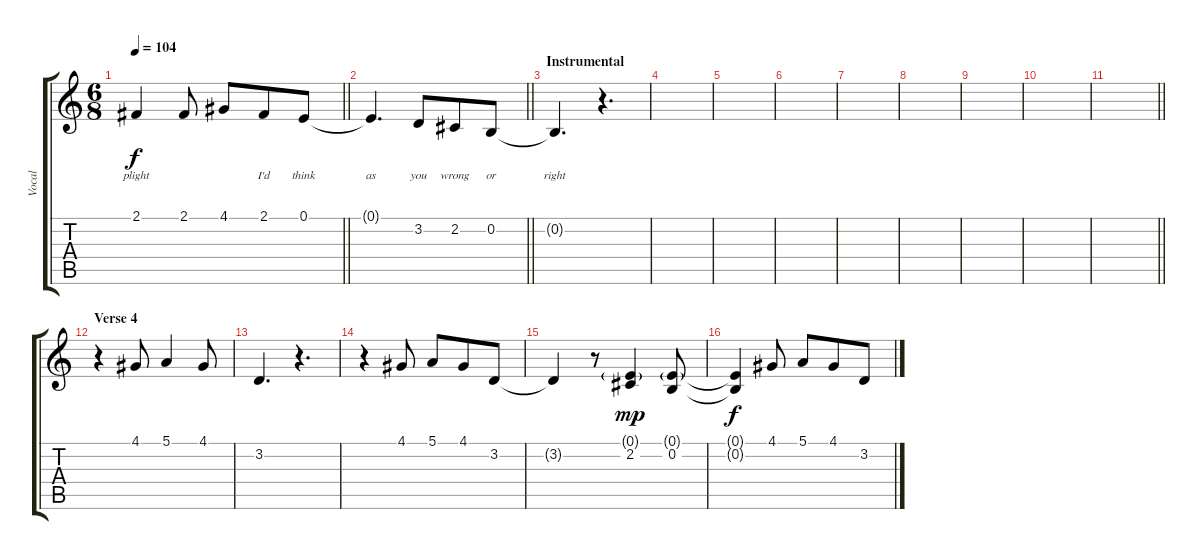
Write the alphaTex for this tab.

\track ("Vocal" "Vocal") {instrument acousticgrandpiano}
\staff {score tabs}
\tuning (E4 B3 G3 D3 A2 E2) {hide}
\ts (6 8)
\tempo 104
\clef g2
\barLineRight lightlight
\ks c
2.1{t}.4{lyrics (0 "plight") lyrics (1 "") lyrics (2 "") lyrics (3 "") lyrics (4 "") dy f} 2.1.8{lyrics (0 "") lyrics (1 "") lyrics (2 "") lyrics (3 "") lyrics (4 "")} 4.1.8{lyrics (0 "") lyrics (1 "") lyrics (2 "") lyrics (3 "") lyrics (4 "")} 2.1.8{lyrics (0 "I'd") lyrics (1 "") lyrics (2 "") lyrics (3 "") lyrics (4 "")} 0.1.8{lyrics (0 "think") lyrics (1 "") lyrics (2 "") lyrics (3 "") lyrics (4 "")} |
\section ("" "")
\barLineRight lightlight
0.1{t}.4{d lyrics (0 "as") lyrics (1 "") lyrics (2 "") lyrics (3 "") lyrics (4 "")} 3.2.8{lyrics (0 "you") lyrics (1 "") lyrics (2 "") lyrics (3 "") lyrics (4 "")} 2.2.8{lyrics (0 "wrong") lyrics (1 "") lyrics (2 "") lyrics (3 "") lyrics (4 "")} 0.2.8{lyrics (0 "or") lyrics (1 "") lyrics (2 "") lyrics (3 "") lyrics (4 "")} |
\section ("" "Instrumental")
0.2{t}.4{d lyrics (0 "right") lyrics (1 "") lyrics (2 "") lyrics (3 "") lyrics (4 "")} r.4{d} |
|
|
|
|
|
|
|
\barLineRight lightlight
|
\section ("" "Verse 4")
r.4 4.1.8 5.1.4 4.1.8 |
3.2.4{d} r.4{d} |
r.4 4.1.8 5.1.8 4.1.8 3.2.8 |
3.2{t}.4 r.8 (0.1{g} 2.2).4{dy mp} (0.1{g} 0.2).8 |
(0.1{t} 0.2{t}).4{dy f} 4.1.8 5.1.8 4.1.8 3.2.8
